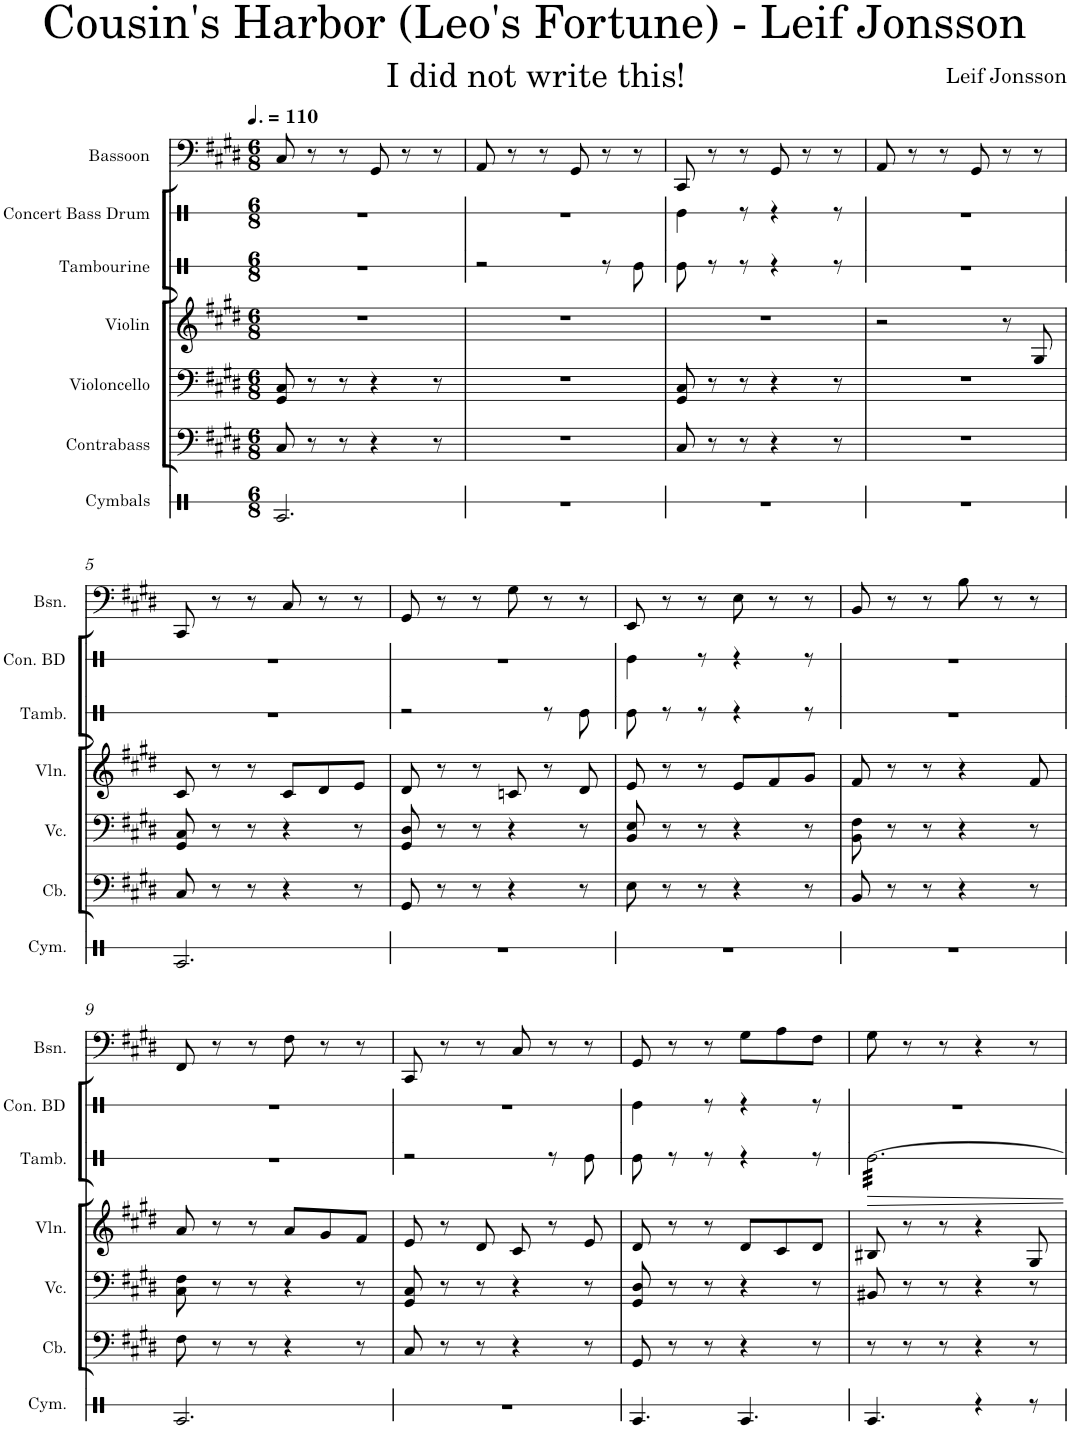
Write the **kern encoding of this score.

**kern	**kern	**kern	**kern	**kern	**kern	**kern	**kern	**kern	**kern
*part10	*part9	*part8	*part7	*part6	*part5	*part4	*part3	*part2	*part1
*staff10	*staff9	*staff8	*staff7	*staff6	*staff5	*staff4	*staff3	*staff2	*staff1
*I"Cymbals	*I"Contrabass	*I"Violoncello	*I"Violin	*I"Tambourine	*I"Concert Bass Drum	*I"Bassoon	*I"Oboe	*I"Flute	*I"Flute
*I'Cym.	*I'Cb.	*I'Vc.	*I'Vln.	*I'Tamb.	*I'Con. BD	*I'Bsn.	*I'Ob.	*I'Fl.	*I'Fl.
*stria1	*	*	*	*stria1	*stria1	*	*	*	*
*clefX	*clefF4	*clefF4	*clefG2	*clefX	*clefX	*clefF4	*clefG2	*clefG2	*clefG2
*	*Trd7c12	*	*	*	*	*	*	*	*
*k[]	*k[f#c#g#d#]	*k[f#c#g#d#]	*k[f#c#g#d#]	*k[]	*k[]	*k[f#c#g#d#]	*k[f#c#g#d#]	*k[f#c#g#d#]	*k[f#c#g#d#]
*M6/8	*M6/8	*M6/8	*M6/8	*M6/8	*M6/8	*M6/8	*M6/8	*M6/8	*M6/8
*MM165	*MM165	*MM165	*MM165	*MM165	*MM165	*MM165	*MM165	*MM165	*MM165
=1	=1	=1	=1	=1	=1	=1	=1	=1	=1
2.RA/	8C#/	8GG#/ 8C#/	2.r	2.r	2.r	8C#/	2.r	2.r	2.r
.	8r	8r	.	.	.	8r	.	.	.
.	8r	8r	.	.	.	8r	.	.	.
.	4r	4r	.	.	.	8GG#/	.	.	.
.	.	.	.	.	.	8r	.	.	.
.	8r	8r	.	.	.	8r	.	.	.
=2	=2	=2	=2	=2	=2	=2	=2	=2	=2
2.r	2.r	2.r	2.r	2r	2.r	8AA/	2.r	2.r	2.r
.	.	.	.	.	.	8r	.	.	.
.	.	.	.	.	.	8r	.	.	.
.	.	.	.	.	.	8GG#/	.	.	.
.	.	.	.	8r	.	8r	.	.	.
.	.	.	.	8Re\	.	8r	.	.	.
=3	=3	=3	=3	=3	=3	=3	=3	=3	=3
2.r	8C#/	8GG#/ 8C#/	2.r	8Re\	4Re\	8CC#/	2.r	2.r	2.r
.	8r	8r	.	8r	.	8r	.	.	.
.	8r	8r	.	8r	8r	8r	.	.	.
.	4r	4r	.	4r	4r	8GG#/	.	.	.
.	.	.	.	.	.	8r	.	.	.
.	8r	8r	.	8r	8r	8r	.	.	.
=4	=4	=4	=4	=4	=4	=4	=4	=4	=4
2.r	2.r	2.r	2r	2.r	2.r	8AA/	2.r	2.r	2.r
.	.	.	.	.	.	8r	.	.	.
.	.	.	.	.	.	8r	.	.	.
.	.	.	.	.	.	8GG#/	.	.	.
.	.	.	8r	.	.	8r	.	.	.
.	.	.	8G#/	.	.	8r	.	.	.
!!LO:LB:g=z
=5	=5	=5	=5	=5	=5	=5	=5	=5	=5
2.RA/	8C#/	8GG#/ 8C#/	8c#/	2.r	2.r	8CC#/	2.r	2.r	2.r
.	8r	8r	8r	.	.	8r	.	.	.
.	8r	8r	8r	.	.	8r	.	.	.
.	4r	4r	8c#/L	.	.	8C#/	.	.	.
.	.	.	8d#/	.	.	8r	.	.	.
.	8r	8r	8e/J	.	.	8r	.	.	.
=6	=6	=6	=6	=6	=6	=6	=6	=6	=6
2.r	8GG#/	8GG#/ 8D#/	8d#/	2r	2.r	8GG#/	2.r	2.r	2.r
.	8r	8r	8r	.	.	8r	.	.	.
.	8r	8r	8r	.	.	8r	.	.	.
.	4r	4r	8cn/	.	.	8G#\	.	.	.
.	.	.	8r	8r	.	8r	.	.	.
.	8r	8r	8d#/	8Re\	.	8r	.	.	.
=7	=7	=7	=7	=7	=7	=7	=7	=7	=7
2.r	8E\	8BB/ 8E/	8e/	8Re\	4Re\	8EE/	2.r	2.r	2.r
.	8r	8r	8r	8r	.	8r	.	.	.
.	8r	8r	8r	8r	8r	8r	.	.	.
.	4r	4r	8e/L	4r	4r	8E\	.	.	.
.	.	.	8f#/	.	.	8r	.	.	.
.	8r	8r	8g#/J	8r	8r	8r	.	.	.
=8	=8	=8	=8	=8	=8	=8	=8	=8	=8
2.r	8BB/	8BB\ 8F#\	8f#/	2.r	2.r	8BB/	2.r	2.r	2.r
.	8r	8r	8r	.	.	8r	.	.	.
.	8r	8r	8r	.	.	8r	.	.	.
.	4r	4r	4r	.	.	8B\	.	.	.
.	.	.	.	.	.	8r	.	.	.
.	8r	8r	8f#/	.	.	8r	.	.	.
!!LO:LB:g=z
=9	=9	=9	=9	=9	=9	=9	=9	=9	=9
2.RA/	8F#\	8C#\ 8F#\	8a/	2.r	2.r	8FF#/	2.r	2.r	2.r
.	8r	8r	8r	.	.	8r	.	.	.
.	8r	8r	8r	.	.	8r	.	.	.
.	4r	4r	8a/L	.	.	8F#\	.	.	.
.	.	.	8g#/	.	.	8r	.	.	.
.	8r	8r	8f#/J	.	.	8r	.	.	.
=10	=10	=10	=10	=10	=10	=10	=10	=10	=10
2.r	8C#/	8GG#/ 8C#/	8e/	2r	2.r	8CC#/	2.r	2.r	2.r
.	8r	8r	8r	.	.	8r	.	.	.
.	8r	8r	8d#/	.	.	8r	.	.	.
.	4r	4r	8c#/	.	.	8C#/	.	.	.
.	.	.	8r	8r	.	8r	.	.	.
.	8r	8r	8e/	8Re\	.	8r	.	.	.
=11	=11	=11	=11	=11	=11	=11	=11	=11	=11
4.RA/	8GG#/	8GG#/ 8D#/	8d#/	8Re\	4Re\	8GG#/	2.r	2.r	2.r
.	8r	8r	8r	8r	.	8r	.	.	.
.	8r	8r	8r	8r	8r	8r	.	.	.
4.RA/	4r	4r	8d#/L	4r	4r	8G#\L	.	.	.
.	.	.	8c#/	.	.	8A\	.	.	.
.	8r	8r	8d#/J	8r	8r	8F#\J	.	.	.
=12	=12	=12	=12	=12	=12	=12	=12	=12	=12
*	*	*	*	*tremolo	*	*	*	*	*
4.RA/	8r	8BB#X/	8B#X/	[32Re\LLL	2.r	8G#\	2.r	2.r	2.r
.	.	.	.	32Re\	.	.	.	.	.
.	.	.	.	32Re\	.	.	.	.	.
.	.	.	.	32Re\	.	.	.	.	.
.	8r	8r	8r	32Re\	.	8r	.	.	.
.	.	.	.	32Re\	.	.	.	.	.
.	.	.	.	32Re\	.	.	.	.	.
.	.	.	.	32Re\	.	.	.	.	.
.	8r	8r	8r	32Re\	.	8r	.	.	.
.	.	.	.	32Re\	.	.	.	.	.
.	.	.	.	32Re\	.	.	.	.	.
.	.	.	.	32Re\	.	.	.	.	.
4r	4r	4r	4r	32Re\	.	4r	.	.	.
.	.	.	.	32Re\	.	.	.	.	.
.	.	.	.	32Re\	.	.	.	.	.
.	.	.	.	32Re\	.	.	.	.	.
.	.	.	.	32Re\	.	.	.	.	.
.	.	.	.	32Re\	.	.	.	.	.
.	.	.	.	32Re\	.	.	.	.	.
.	.	.	.	32Re\	.	.	.	.	.
8r	8r	8r	8G#/	32Re\	.	8r	.	.	.
.	.	.	.	32Re\	.	.	.	.	.
.	.	.	.	32Re\	.	.	.	.	.
.	.	.	.	32Re\JJJ	.	.	.	.	.
*	*	*	*	*Xtremolo	*	*	*	*	*
=	=	=	=	=	=	=	=	=	=
*-	*-	*-	*-	*-	*-	*-	*-	*-	*-
